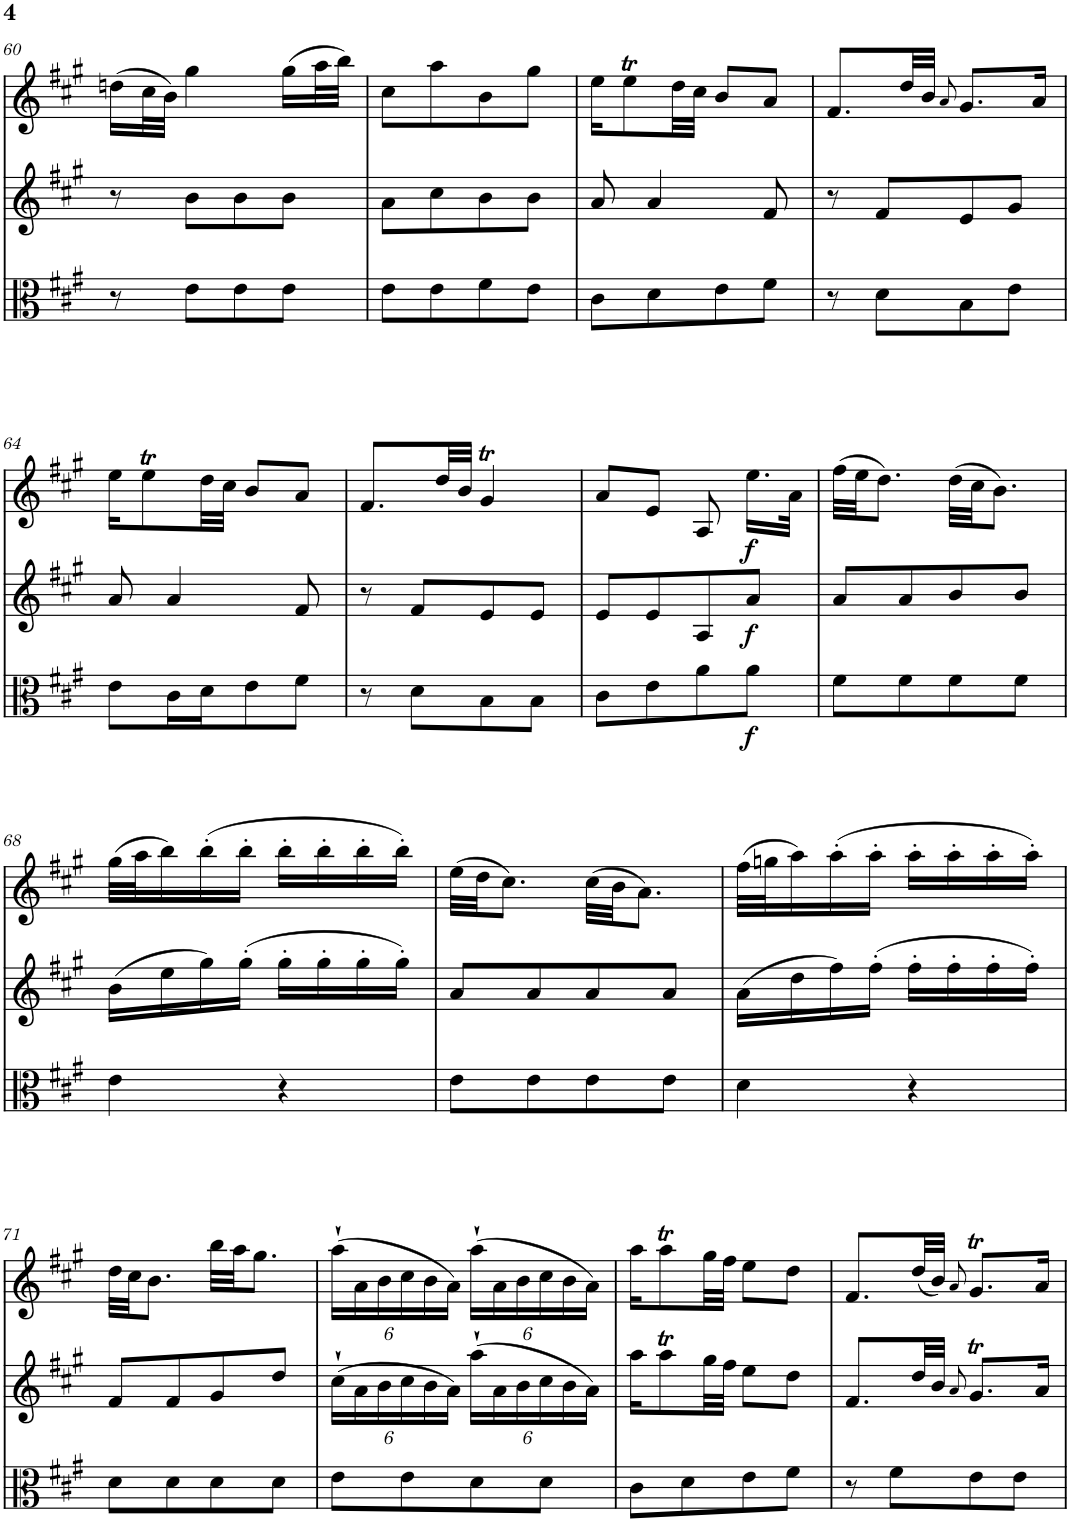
**kern	**dynam	**kern	**dynam	**kern	**dynam
*part3	*part3	*part2	*part2	*part1	*part1
*staff3	*staff3	*staff2	*staff2	*staff1	*staff1
*I"Violetta	*	*I"Violine Secondo	*	*I"Violine Primo	*
*I'Vla	*	*I'Vln	*	*I'Vln	*
!!LO:PB:g=z
*clefC3	*	*clefG2	*	*clefG2	*
*k[f#c#g#]	*	*k[f#c#g#]	*	*k[f#c#g#]	*
*M2/4	*	*M2/4	*	*M2/4	*
=60	=60	=60	=60	=60	=60
8r	.	8r	.	(16ddn\LL	.
.	.	.	.	32cc#\L	.
.	.	.	.	32b\JJJ)	.
8e\L	.	8b\L	.	4gg#\	.
8e\	.	8b\	.	.	.
8e\J	.	8b\J	.	(16gg#\LL	.
.	.	.	.	32aa\L	.
.	.	.	.	32bb\JJJ)	.
=61	=61	=61	=61	=61	=61
8e\L	.	8a\L	.	8cc#\L	.
8e\	.	8cc#\	.	8aa\	.
8f#\	.	8b\	.	8b\	.
8e\J	.	8b\J	.	8gg#\J	.
=62	=62	=62	=62	=62	=62
8c#\L	.	8a/	.	16ee\KL	.
.	.	.	.	8eeT\	.
8d\	.	4a/	.	.	.
.	.	.	.	32dd\LL	.
.	.	.	.	32cc#\JJJ	.
8e\	.	.	.	8b/L	.
8f#\J	.	8f#/	.	8a/J	.
=63	=63	=63	=63	=63	=63
8r	.	8r	.	8.f#/L	.
8d\L	.	8f#/L	.	.	.
.	.	.	.	32dd/LL	.
.	.	.	.	32b/JJJ	.
.	.	.	.	8qa/	.
8B\	.	8e/	.	8.g#/L	.
8e\J	.	8g#/J	.	.	.
.	.	.	.	16a/Jk	.
!!LO:LB:g=z
=64	=64	=64	=64	=64	=64
8e\L	.	8a/	.	16ee\KL	.
.	.	.	.	8eeT\	.
16c#\L	.	4a/	.	.	.
16d\J	.	.	.	32dd\LL	.
.	.	.	.	32cc#\JJJ	.
8e\	.	.	.	8b/L	.
8f#\J	.	8f#/	.	8a/J	.
=65	=65	=65	=65	=65	=65
8r	.	8r	.	8.f#/L	.
8d\L	.	8f#/L	.	.	.
.	.	.	.	32dd/LL	.
.	.	.	.	32b/JJJ	.
8B\	.	8e/	.	4g#t/	.
8B\J	.	8e/J	.	.	.
=66	=66	=66	=66	=66	=66
8c#\L	.	8e/L	.	8a/L	.
8e\	.	8e/	.	8e/J	.
8a\	.	8A/	.	8A/	.
!	!LO:DY:b	!	!LO:DY:b	!	!LO:DY:b
8a\J	f	8a/J	f	16.ee\LL	f
.	.	.	.	32a\JJk	.
=67	=67	=67	=67	=67	=67
8f#\L	.	8a/L	.	(32ff#\LLL	.
.	.	.	.	32ee\JJ	.
.	.	.	.	8.dd\J)	.
8f#\	.	8a/	.	.	.
8f#\	.	8b/	.	(32dd\LLL	.
.	.	.	.	32cc#\JJ	.
.	.	.	.	8.b\J)	.
8f#\J	.	8b/J	.	.	.
!!LO:LB:g=z
=68	=68	=68	=68	=68	=68
4e\	.	(16b\LL	.	(32gg#\LLL	.
.	.	.	.	32aa\J	.
.	.	16ee\	.	16bb\)	.
.	.	16gg#\)	.	(16bb'\	.
.	.	(16gg#'\JJ	.	16bb'\JJ	.
4r	.	16gg#'\LL	.	16bb'\LL	.
.	.	16gg#'\	.	16bb'\	.
.	.	16gg#'\	.	16bb'\	.
.	.	16gg#'\JJ)	.	16bb'\JJ)	.
=69	=69	=69	=69	=69	=69
8e\L	.	8a/L	.	(32ee\LLL	.
.	.	.	.	32dd\JJ	.
.	.	.	.	8.cc#\J)	.
8e\	.	8a/	.	.	.
8e\	.	8a/	.	(32cc#\LLL	.
.	.	.	.	32b\JJ	.
.	.	.	.	8.a\J)	.
8e\J	.	8a/J	.	.	.
=70	=70	=70	=70	=70	=70
4d\	.	(16a\LL	.	(32ff#\LLL	.
.	.	.	.	32ggn\J	.
.	.	16dd\	.	16aa\)	.
.	.	16ff#\)	.	(16aa'\	.
.	.	(16ff#'\JJ	.	16aa'\JJ	.
4r	.	16ff#'\LL	.	16aa'\LL	.
.	.	16ff#'\	.	16aa'\	.
.	.	16ff#'\	.	16aa'\	.
.	.	16ff#'\JJ)	.	16aa'\JJ)	.
!!LO:LB:g=z
=71	=71	=71	=71	=71	=71
8d\L	.	8f#/L	.	32dd\LLL	.
.	.	.	.	32cc#\JJ	.
.	.	.	.	8.b\J	.
8d\	.	8f#/	.	.	.
8d\	.	8g#/	.	32bb\LLL	.
.	.	.	.	32aa\JJ	.
.	.	.	.	8.gg#\J	.
8d\J	.	8dd/J	.	.	.
=72	=72	=72	=72	=72	=72
*	*	*Xbrackettup	*	*Xbrackettup	*
8e\L	.	(24cc#`\LL	.	(24aa`\LL	.
.	.	24a\	.	24a\	.
.	.	24b\	.	24b\	.
8e\	.	24cc#\	.	24cc#\	.
.	.	24b\	.	24b\	.
.	.	24a\JJ)	.	24a\JJ)	.
8d\	.	(24aa`\LL	.	(24aa`\LL	.
.	.	24a\	.	24a\	.
.	.	24b\	.	24b\	.
8d\J	.	24cc#\	.	24cc#\	.
.	.	24b\	.	24b\	.
.	.	24a\JJ)	.	24a\JJ)	.
=73	=73	=73	=73	=73	=73
8c#\L	.	16aa\KL	.	16aa\KL	.
.	.	8aaT\	.	8aaT\	.
8d\	.	.	.	.	.
.	.	32gg#\LL	.	32gg#\LL	.
.	.	32ff#\JJJ	.	32ff#\JJJ	.
8e\	.	8ee\L	.	8ee\L	.
8f#\J	.	8dd\J	.	8dd\J	.
=74	=74	=74	=74	=74	=74
8r	.	8.f#/L	.	8.f#/L	.
8f#\L	.	.	.	.	.
.	.	32dd/LL	.	(32dd/LL	.
.	.	32b/JJJ	.	32b/JJJ)	.
.	.	8qa/	.	8qa/	.
8e\	.	8.g#t/L	.	8.g#t/L	.
8e\J	.	.	.	.	.
.	.	16a/Jk	.	16a/Jk	.
=	=	=	=	=	=
*-	*-	*-	*-	*-	*-
